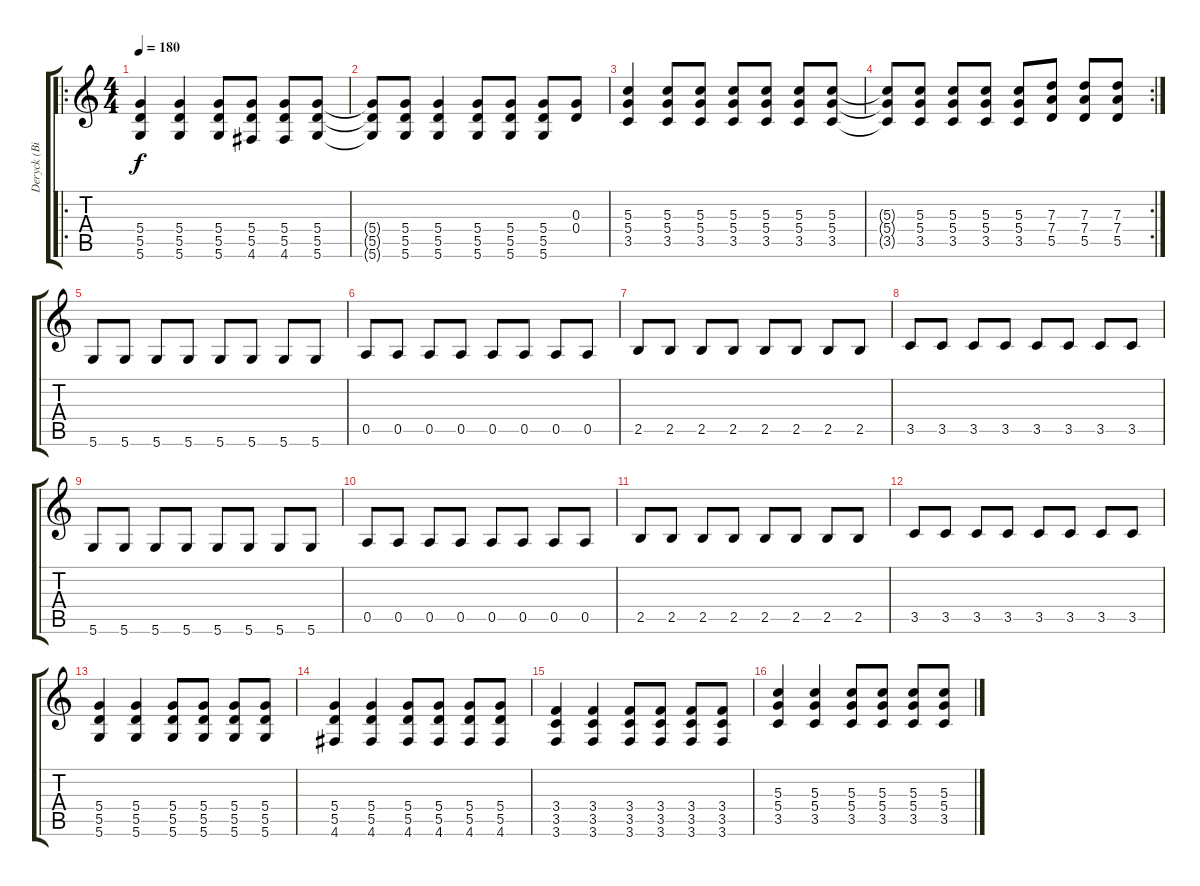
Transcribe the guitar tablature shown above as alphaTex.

\track ("Deryck (Bizzy D) - Rhytm Guitar" "Deryck (Bi") {instrument distortionguitar}
\staff {score tabs}
\tuning (E4 B3 G3 D3 A2 D2) {hide}
\ro
\ts (4 4)
\tempo 180
\clef g2
\ks c
(5.4 5.5 5.6).4{dy f} (5.4 5.5 5.6).4 (5.4 5.5 5.6).8 (5.4 5.5 4.6).8 (5.4 5.5 4.6).8 (5.4 5.5 5.6).8 |
(5.4{t} 5.5{t} 5.6{t}).8 (5.4 5.5 5.6).8 (5.4 5.5 5.6).4 (5.4 5.5 5.6).8 (5.4 5.5 5.6).8 (5.4 5.5 5.6).8 (0.3 0.4).8 |
(5.3 5.4 3.5).4 (5.3 5.4 3.5).8 (5.3 5.4 3.5).8 (5.3 5.4 3.5).8 (5.3 5.4 3.5).8 (5.3 5.4 3.5).8 (5.3 5.4 3.5).8 |
\rc 2
(5.3{t} 5.4{t} 3.5{t}).8 (5.3 5.4 3.5).8 (5.3 5.4 3.5).8 (5.3 5.4 3.5).8 (5.3 5.4 3.5).8 (7.3 7.4 5.5).8 (7.3 7.4 5.5).8 (7.3 7.4 5.5).8 |
5.6.8 5.6.8 5.6.8 5.6.8 5.6.8 5.6.8 5.6.8 5.6.8 |
0.5.8 0.5.8 0.5.8 0.5.8 0.5.8 0.5.8 0.5.8 0.5.8 |
2.5.8 2.5.8 2.5.8 2.5.8 2.5.8 2.5.8 2.5.8 2.5.8 |
3.5.8 3.5.8 3.5.8 3.5.8 3.5.8 3.5.8 3.5.8 3.5.8 |
5.6.8 5.6.8 5.6.8 5.6.8 5.6.8 5.6.8 5.6.8 5.6.8 |
0.5.8 0.5.8 0.5.8 0.5.8 0.5.8 0.5.8 0.5.8 0.5.8 |
2.5.8 2.5.8 2.5.8 2.5.8 2.5.8 2.5.8 2.5.8 2.5.8 |
3.5.8 3.5.8 3.5.8 3.5.8 3.5.8 3.5.8 3.5.8 3.5.8 |
(5.4 5.5 5.6).4 (5.4 5.5 5.6).4 (5.4 5.5 5.6).8 (5.4 5.5 5.6).8 (5.4 5.5 5.6).8 (5.4 5.5 5.6).8 |
(5.4 5.5 4.6).4 (5.4 5.5 4.6).4 (5.4 5.5 4.6).8 (5.4 5.5 4.6).8 (5.4 5.5 4.6).8 (5.4 5.5 4.6).8 |
(3.4 3.5 3.6).4 (3.4 3.5 3.6).4 (3.4 3.5 3.6).8 (3.4 3.5 3.6).8 (3.4 3.5 3.6).8 (3.4 3.5 3.6).8 |
(5.3 5.4 3.5).4 (5.3 5.4 3.5).4 (5.3 5.4 3.5).8 (5.3 5.4 3.5).8 (5.3 5.4 3.5).8 (5.3 5.4 3.5).8
